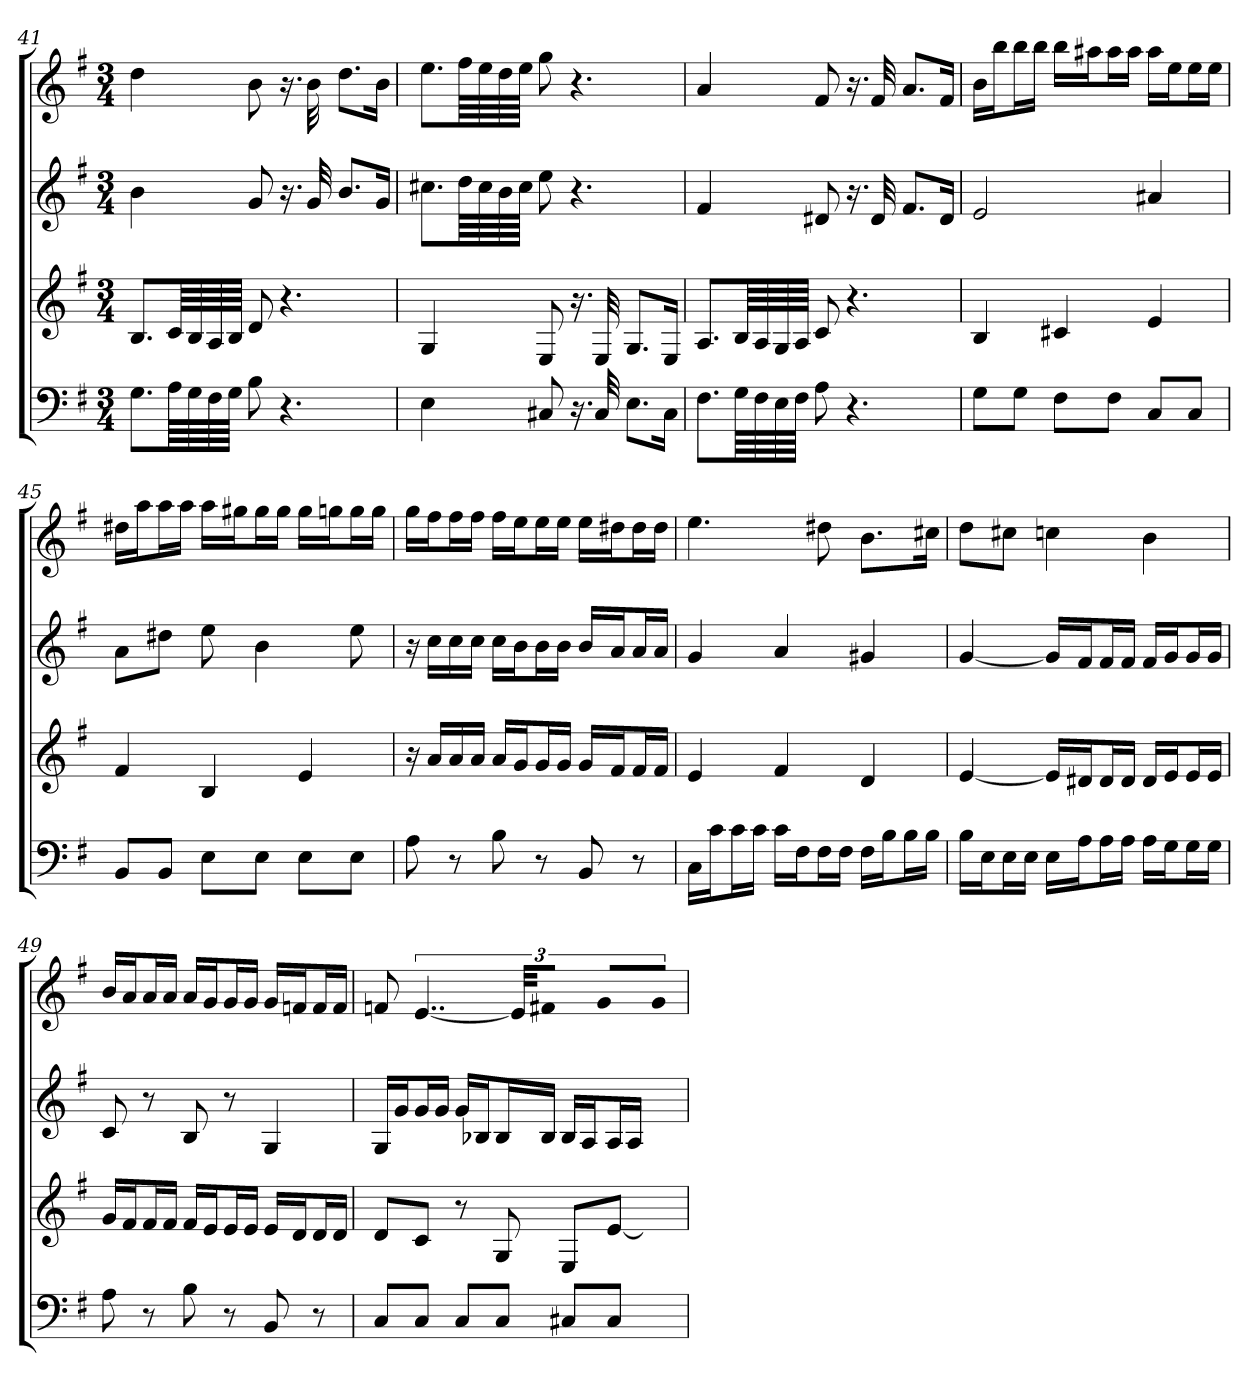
**kern	**kern	**kern	**kern
*part4	*part3	*part2	*part1
*staff4	*staff3	*staff2	*staff1
*k[f#]	*k[f#]	*k[f#]	*k[f#]
*G:	*G:	*G:	*G:
*M3/4	*M3/4	*M3/4	*M3/4
=41	=41	=41	=41
8.GL	8.BL	4b	4dd
64ALLL	64cLLL	.	.
64G	64B	.	.
64F#	64A	.	.
64GJJJJ	64BJJJJ	.	.
8B	8d	8g	8b
4.r	4.r	16.r	16.r
.	.	32g	32b
.	.	8.bL	8.ddL
.	.	16gJk	16bJk
=42	=42	=42	=42
4E	4G	8.cc#XL	8.eeL
.	.	64ddLLL	64ff#LLL
.	.	64cc#	64ee
.	.	64b	64dd
.	.	64cc#JJJJ	64eeJJJJ
8C#X	8E	8ee	8gg
16.r	16.r	4.r	4.r
32C#	32E	.	.
8.EL	8.GL	.	.
16C#Jk	16EJk	.	.
=43	=43	=43	=43
8.F#L	8.AL	4f#	4a
64GLLL	64BLLL	.	.
64F#	64A	.	.
64E	64G	.	.
64F#JJJJ	64AJJJJ	.	.
8A	8c	8d#X	8f#
4.r	4.r	16.r	16.r
.	.	32d#	32f#
.	.	8.f#L	8.aL
.	.	16d#Jk	16f#Jk
=44	=44	=44	=44
8GL	4B	2e	16bLL
.	.	.	16bbJ
8GJ	.	.	16bbL
.	.	.	16bbJJ
8F#L	4c#X	.	16bbLL
.	.	.	16aa#XJ
8F#J	.	.	16aa#L
.	.	.	16aa#JJ
8CL	4e	4a#X	16aa#LL
.	.	.	16eeJ
8CJ	.	.	16eeL
.	.	.	16eeJJ
=45	=45	=45	=45
8BBL	4f#	8aL	16dd#XLL
.	.	.	16aaJ
8BBJ	.	8dd#XJ	16aaL
.	.	.	16aaJJ
8EL	4B	8ee	16aaLL
.	.	.	16gg#XJ
8EJ	.	4b	16gg#L
.	.	.	16gg#JJ
8EL	4e	.	16gg#LL
.	.	.	16ggnJ
8EJ	.	8ee	16ggL
.	.	.	16ggJJ
=46	=46	=46	=46
8A	16r	16r	16ggLL
.	16aLL	16ccLL	16ff#J
8r	16a	16cc	16ff#L
.	16aJJ	16ccJJ	16ff#JJ
8B	16aLL	16ccLL	16ff#LL
.	16gJ	16bJ	16eeJ
8r	16gL	16bL	16eeL
.	16gJJ	16bJJ	16eeJJ
8BB	16gLL	16bLL	16eeLL
.	16f#J	16aJ	16dd#XJ
8r	16f#L	16aL	16dd#L
.	16f#JJ	16aJJ	16dd#JJ
=47	=47	=47	=47
16CLL	4e	4g	4.ee
16cJ	.	.	.
16cL	.	.	.
16cJJ	.	.	.
16cLL	4f#	4a	.
16F#J	.	.	.
16F#L	.	.	8dd#X
16F#JJ	.	.	.
16F#LL	4d	4g#X	8.bL
16BJ	.	.	.
16BL	.	.	.
16BJJ	.	.	16cc#XJk
=48	=48	=48	=48
16BLL	[4e	[4g	8ddL
16EJ	.	.	.
16EL	.	.	8cc#XJ
16EJJ	.	.	.
16ELL	16eLL]	16gLL]	4ccn
16AJ	16d#XJ	16f#J	.
16AL	16d#L	16f#L	.
16AJJ	16d#JJ	16f#JJ	.
16ALL	16d#LL	16f#LL	4b
16GJ	16eJ	16gJ	.
16GL	16eL	16gL	.
16GJJ	16eJJ	16gJJ	.
=49	=49	=49	=49
8A	16gLL	8c	16bLL
.	16f#J	.	16aJ
8r	16f#L	8r	16aL
.	16f#JJ	.	16aJJ
8B	16f#LL	8B	16aLL
.	16eJ	.	16gJ
8r	16eL	8r	16gL
.	16eJJ	.	16gJJ
8BB	16eLL	4G	16gLL
.	16dJ	.	16fnJ
8r	16dL	.	16fL
.	16dJJ	.	16fJJ
=50	=50	=50	=50
8CL	8dL	16GLL	8fn
.	.	16gJ	.
8CJ	8cJ	16gL	[6..e
.	.	16gJJ	.
8CL	8r	16gLL	.
.	.	16B-XJ	.
8CJ	8G	16B-L	.
.	.	.	48eKLL]
.	.	16B-JJ	16f#XJJ
8C#XL	8EL	16B-LL	8gL
.	.	16AJ	.
8C#J	[8eJ	16AL	8gJ
.	.	16AJJ	.
=	=	=	=
*-	*-	*-	*-
